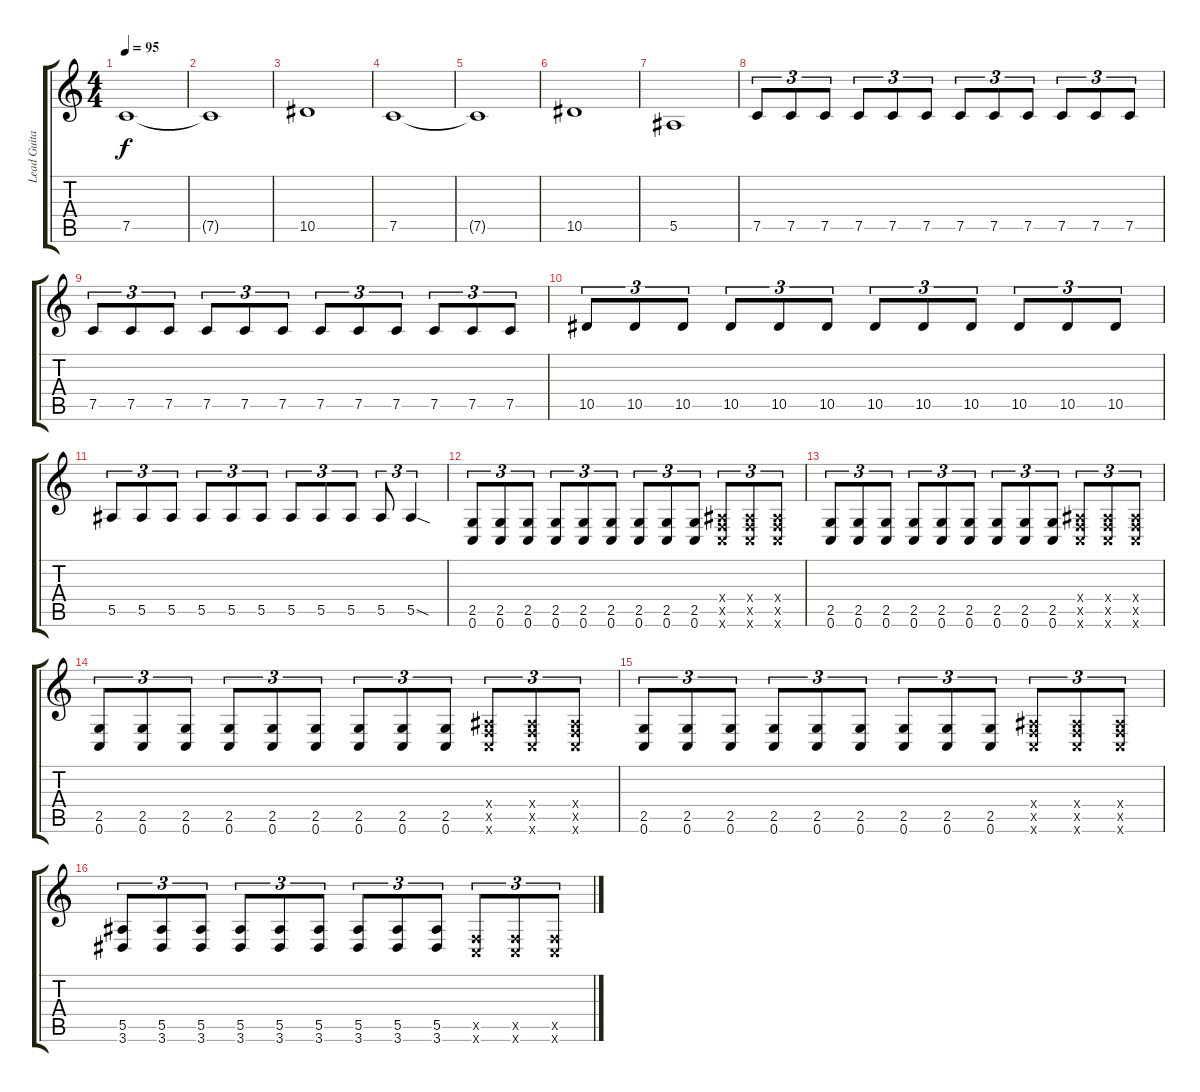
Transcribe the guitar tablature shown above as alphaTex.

\track ("Lead Guitar" "Lead Guita") {instrument distortionguitar}
\staff {score tabs}
\tuning (C4 G3 Eb3 Bb2 F2 C2) {hide}
\ts (4 4)
\tempo 95
\clef g2
\ks c
7.5.1{dy f instrument distortionguitar} |
7.5{t}.1 |
10.5.1 |
7.5.1 |
7.5{t}.1 |
10.5.1 |
5.5.1 |
7.5.8{tu (3 2)} 7.5.8{tu (3 2)} 7.5.8{tu (3 2)} 7.5.8{tu (3 2)} 7.5.8{tu (3 2)} 7.5.8{tu (3 2)} 7.5.8{tu (3 2)} 7.5.8{tu (3 2)} 7.5.8{tu (3 2)} 7.5.8{tu (3 2)} 7.5.8{tu (3 2)} 7.5.8{tu (3 2)} |
7.5.8{tu (3 2)} 7.5.8{tu (3 2)} 7.5.8{tu (3 2)} 7.5.8{tu (3 2)} 7.5.8{tu (3 2)} 7.5.8{tu (3 2)} 7.5.8{tu (3 2)} 7.5.8{tu (3 2)} 7.5.8{tu (3 2)} 7.5.8{tu (3 2)} 7.5.8{tu (3 2)} 7.5.8{tu (3 2)} |
10.5.8{tu (3 2)} 10.5.8{tu (3 2)} 10.5.8{tu (3 2)} 10.5.8{tu (3 2)} 10.5.8{tu (3 2)} 10.5.8{tu (3 2)} 10.5.8{tu (3 2)} 10.5.8{tu (3 2)} 10.5.8{tu (3 2)} 10.5.8{tu (3 2)} 10.5.8{tu (3 2)} 10.5.8{tu (3 2)} |
5.5.8{tu (3 2)} 5.5.8{tu (3 2)} 5.5.8{tu (3 2)} 5.5.8{tu (3 2)} 5.5.8{tu (3 2)} 5.5.8{tu (3 2)} 5.5.8{tu (3 2)} 5.5.8{tu (3 2)} 5.5.8{tu (3 2)} 5.5.8{tu (3 2)} 5.5{sod}.4{tu (3 2)} |
(2.5 0.6).8{tu (3 2)} (2.5 0.6).8{tu (3 2)} (2.5 0.6).8{tu (3 2)} (2.5 0.6).8{tu (3 2)} (2.5 0.6).8{tu (3 2)} (2.5 0.6).8{tu (3 2)} (2.5 0.6).8{tu (3 2)} (2.5 0.6).8{tu (3 2)} (2.5 0.6).8{tu (3 2)} (0.4{x} 0.5{x} 0.6{x}).8{tu (3 2)} (0.4{x} 0.5{x} 0.6{x}).8{tu (3 2)} (0.4{x} 0.5{x} 0.6{x}).8{tu (3 2)} |
(2.5 0.6).8{tu (3 2)} (2.5 0.6).8{tu (3 2)} (2.5 0.6).8{tu (3 2)} (2.5 0.6).8{tu (3 2)} (2.5 0.6).8{tu (3 2)} (2.5 0.6).8{tu (3 2)} (2.5 0.6).8{tu (3 2)} (2.5 0.6).8{tu (3 2)} (2.5 0.6).8{tu (3 2)} (0.4{x} 0.5{x} 0.6{x}).8{tu (3 2)} (0.4{x} 0.5{x} 0.6{x}).8{tu (3 2)} (0.4{x} 0.5{x} 0.6{x}).8{tu (3 2)} |
(2.5 0.6).8{tu (3 2)} (2.5 0.6).8{tu (3 2)} (2.5 0.6).8{tu (3 2)} (2.5 0.6).8{tu (3 2)} (2.5 0.6).8{tu (3 2)} (2.5 0.6).8{tu (3 2)} (2.5 0.6).8{tu (3 2)} (2.5 0.6).8{tu (3 2)} (2.5 0.6).8{tu (3 2)} (0.4{x} 0.5{x} 0.6{x}).8{tu (3 2)} (0.4{x} 0.5{x} 0.6{x}).8{tu (3 2)} (0.4{x} 0.5{x} 0.6{x}).8{tu (3 2)} |
(2.5 0.6).8{tu (3 2)} (2.5 0.6).8{tu (3 2)} (2.5 0.6).8{tu (3 2)} (2.5 0.6).8{tu (3 2)} (2.5 0.6).8{tu (3 2)} (2.5 0.6).8{tu (3 2)} (2.5 0.6).8{tu (3 2)} (2.5 0.6).8{tu (3 2)} (2.5 0.6).8{tu (3 2)} (0.4{x} 0.5{x} 0.6{x}).8{tu (3 2)} (0.4{x} 0.5{x} 0.6{x}).8{tu (3 2)} (0.4{x} 0.5{x} 0.6{x}).8{tu (3 2)} |
(5.5 3.6).8{tu (3 2)} (5.5 3.6).8{tu (3 2)} (5.5 3.6).8{tu (3 2)} (5.5 3.6).8{tu (3 2)} (5.5 3.6).8{tu (3 2)} (5.5 3.6).8{tu (3 2)} (5.5 3.6).8{tu (3 2)} (5.5 3.6).8{tu (3 2)} (5.5 3.6).8{tu (3 2)} (0.5{x} 0.6{x}).8{tu (3 2)} (0.5{x} 0.6{x}).8{tu (3 2)} (0.5{x} 0.6{x}).8{tu (3 2)}
